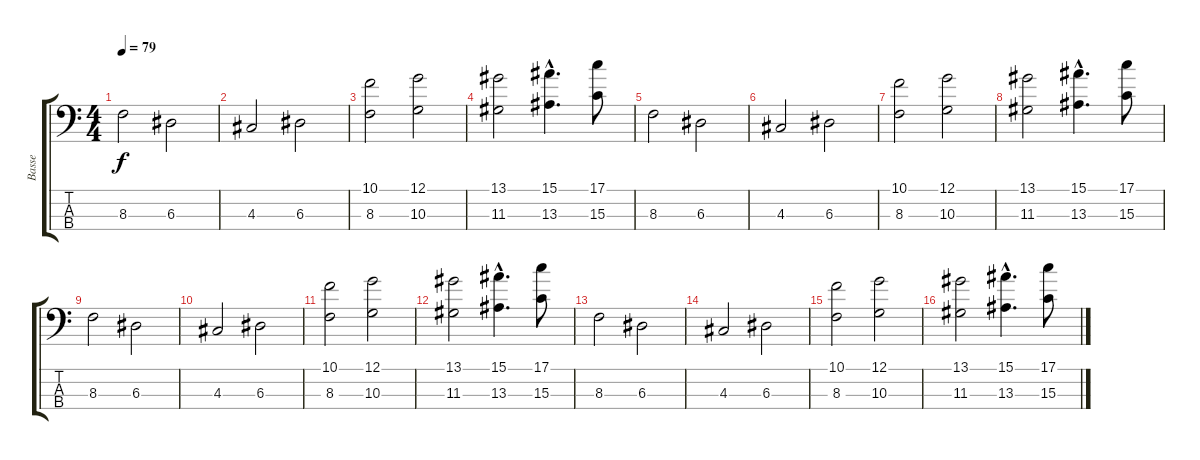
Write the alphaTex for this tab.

\track ("Basse" "Basse") {instrument electricbassfinger}
\staff {score tabs}
\tuning (G2 D2 A1 E1) {hide}
\ts (4 4)
\tempo 79
\clef f4
\ks c
8.3.2{dy f} 6.3.2 |
4.3.2 6.3.2 |
(10.1 8.3).2 (12.1 10.3).2 |
(13.1 11.3).2 (15.1{hac} 13.3{hac}).4{d} (17.1 15.3).8 |
8.3.2 6.3.2 |
4.3.2 6.3.2 |
(10.1 8.3).2 (12.1 10.3).2 |
(13.1 11.3).2 (15.1{hac} 13.3{hac}).4{d} (17.1 15.3).8 |
8.3.2 6.3.2 |
4.3.2 6.3.2 |
(10.1 8.3).2 (12.1 10.3).2 |
(13.1 11.3).2 (15.1{hac} 13.3{hac}).4{d} (17.1 15.3).8 |
8.3.2{volume 0} 6.3.2 |
4.3.2 6.3.2 |
(10.1 8.3).2 (12.1 10.3).2 |
(13.1 11.3).2 (15.1{hac} 13.3{hac}).4{d} (17.1 15.3).8
